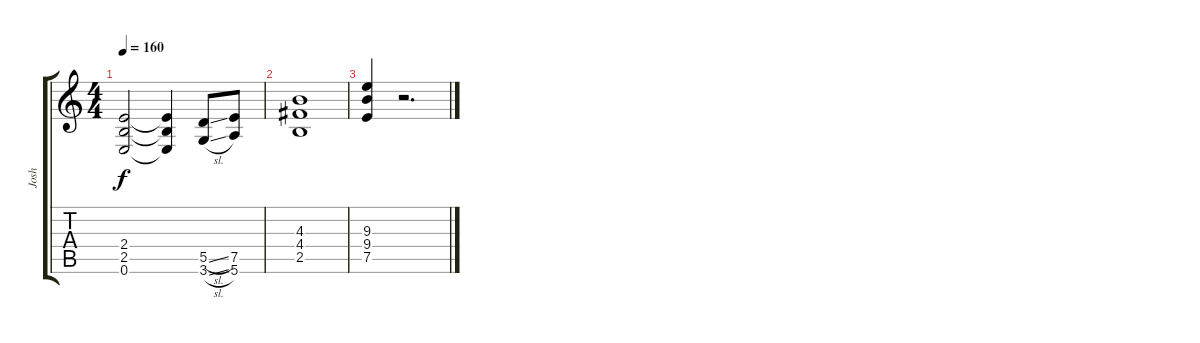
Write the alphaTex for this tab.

\track ("Josh" "Josh") {instrument distortionguitar}
\staff {score tabs}
\tuning (E4 B3 G3 D3 A2 E2) {hide}
\ts (4 4)
\tempo 160
\clef g2
\ks c
(2.4 2.5 0.6).2{dy f} (2.4{t} 2.5{t} 0.6{t}).4 (5.5{sl} 3.6{sl}).8 (7.5 5.6).8 |
(4.3 4.4 2.5).1 |
(9.3 9.4 7.5).4 r.2{d}
